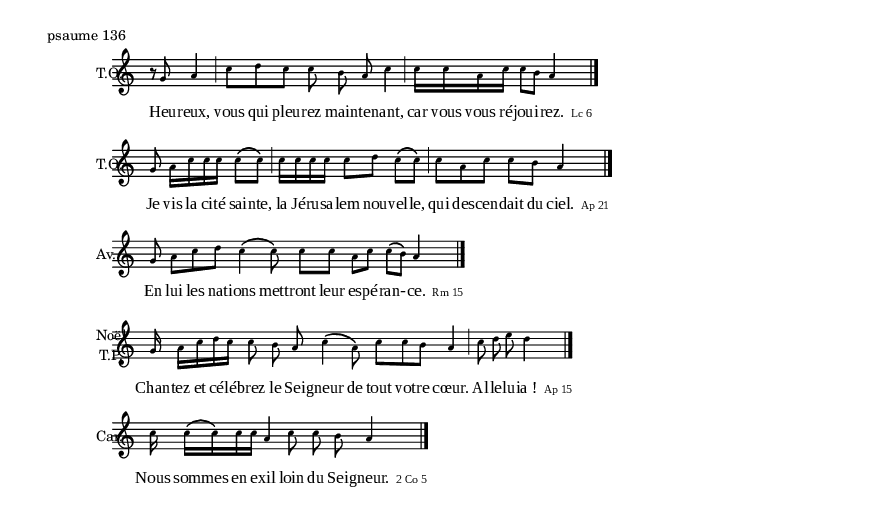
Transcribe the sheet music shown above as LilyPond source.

\version "2.12.0"
 \include "definitions.ly"
 \markup {psaume  136}





\relative c'' { 
	\new Staff {
		\cadenzaOn
		
		\set Staff.instrumentName = \markup{ \center-column { T.O. } }
		r8 g
		a4
		\cesure
		\times 2/3 { c8[ d c] }
		\times 2/3 { c b a }
		c4
		\cesure
		c16[ c a c]
		c8[ b]
		a4
		\endBar
	}
	\addlyrics {
		Heu -- reux, vous qui pleu -- rez main -- te -- nant, car vous vous ré -- jou -- i -- rez.
		\markup { \citation #"Lc 6" } }
}

\relative c'' { 
	\new Staff {
		\cadenzaOn
		\set Staff.instrumentName = \markup{ \center-column { T.O. } }
		g8
		a16[ c c c]
		c8[\( c\)] \cesure
		c16[ c c c] c8[ d]
		c8[\( c\)] \cesure
		\times 2/3 { c8[ a c] }
		c8[ b]
		a4		
		\endBar
	}
	\addlyrics {
		Je vis la ci -- té sai -- nte, la Jé -- ru -- sa -- lem nou -- vel -- le, qui des -- cen -- dait du ciel.
		\markup { \citation #"Ap 21" } }
	
	
}

\relative c'' { 
	\new Staff {
		\cadenzaOn
		\set Staff.instrumentName = \markup{ \center-column { Av. } }
		g8
		\times 2/3 { a8[ c d] }
		\times 2/3 { c4\( c8\) }
		c8[ c]
		a8[ c]
		c8[\( b\)] a4
		\endBar
	}
	\addlyrics {
		En lui les nat -- ions mett -- ront leur es -- pé -- ran -- - -- ce.
		\markup { \citation #"Rm 15" } }
	
	
}


\relative c'' { 
	\new Staff {
		\cadenzaOn
		
		\set Staff.instrumentName = \markup{ \center-column { Noël T.P. } }
		g16
		a[ c d c]
		\times 2/3 { c8 b a }
		\stemDown
		\times 2/3 { c4\( a8\) }
		\stemNeutral
		\times 2/3 { c[ c b] }
		a4
		\cesureall
		\times 2/3 { c8 d e }
		d4
		\endBar
	}

	\addlyrics {
		
		Chan -- tez et cé -- lé -- brez le Sei -- gneur de tout vot -- re cœur. Al -- le -- lu -- "ia !"
		
		\markup { \citation #"Ap 15" } }
	
	
}


\relative c'' { 
	\new Staff {
		\cadenzaOn
		
		\set Staff.instrumentName = \markup{ \center-column { Car. } }
		c16
		c16[\( c\) c c]
		a4
		\espace
		
		\times 2/3 { c8 c b }
		a4
		\endBar
	}

	\addlyrics {
		
		Nous som -- mes en e -- xil loin du Sei -- gneur.
		
		\markup { \citation #"2 Co 5" } }
	
	
}
